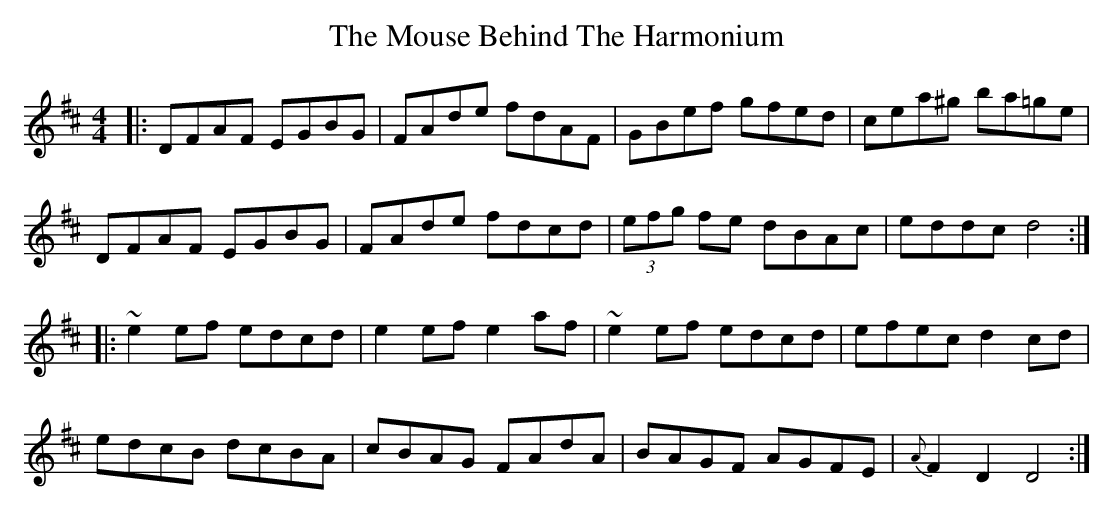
X:1
T: The Mouse Behind The Harmonium
M: 4/4
L: 1/8
K: Dmaj
|: DFAF EGBG | FAde fdAF | GBef gfed | cea^g ba=ge |
DFAF EGBG | FAde fdcd | (3efg fe dBAc | eddc d4 :|
|: ~e2ef edcd | e2ef e2af | ~e2ef edcd | efec d2cd |
edcB dcBA | cBAG FAdA | BAGF AGFE | {A}F2D2 D4 :|
